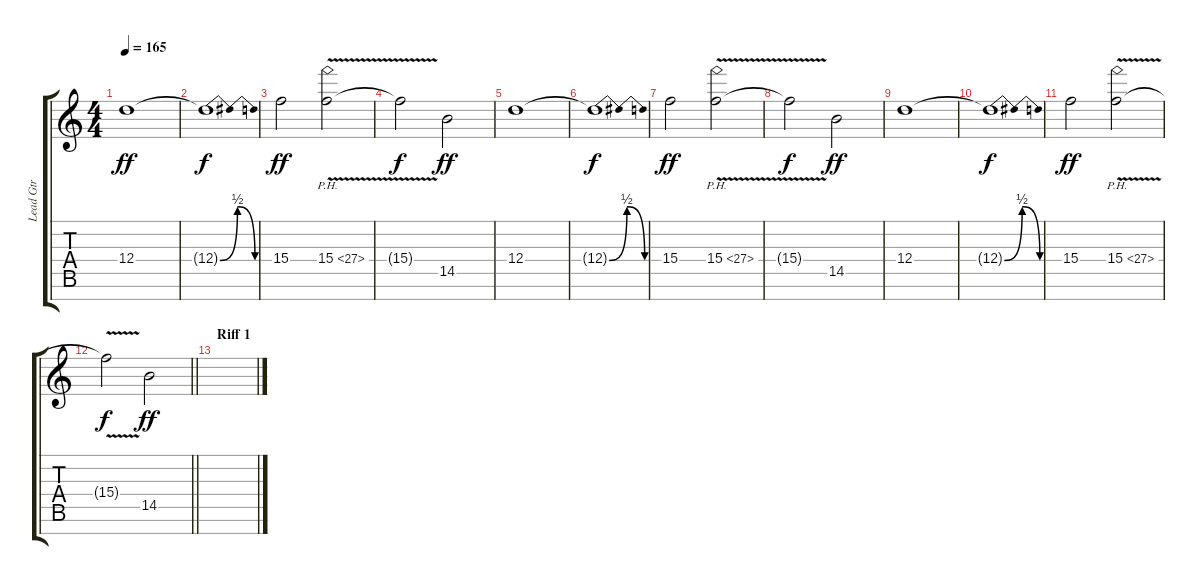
\track ("Lead Gtr" "Lead Gtr") {instrument distortionguitar}
\staff {score tabs}
\tuning (E4 B3 G3 D3 A2 E2 B1) {hide}
\ts (4 4)
\tempo 165
\clef g2
\ks c
12.4.1{dy ff} |
12.4{be (bendrelease 0 0 15 2 45 2 60 0) t}.1{dy f} |
15.4.2{dy ff} 15.4{ph 12 v}.2 |
15.4{t}.2{dy f} 14.5.2{dy ff} |
12.4.1 |
12.4{be (bendrelease 0 0 15 2 45 2 60 0) t}.1{dy f} |
15.4.2{dy ff} 15.4{ph 12 v}.2 |
15.4{t}.2{dy f} 14.5.2{dy ff} |
12.4.1 |
12.4{be (bendrelease 0 0 15 2 45 2 60 0) t}.1{dy f} |
15.4.2{dy ff} 15.4{ph 12 v}.2 |
\barLineRight lightlight
15.4{t}.2{dy f} 14.5.2{dy ff} |
\section ("" "Riff 1")
